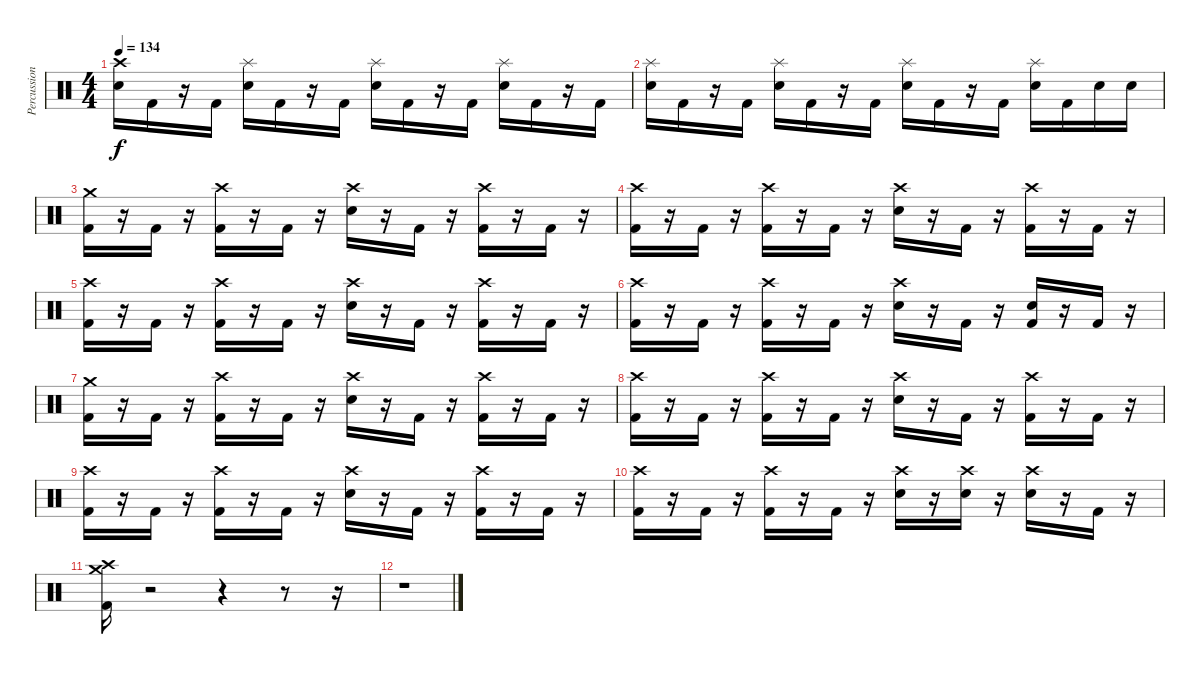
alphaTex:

\track ("Percussions" "Percussion") {instrument percussion}
\staff {score}
\articulation defaults
\ts (4 4)
\tempo 134
\clef neutral
\ks c
("Crash high (hit)" "Electric Snare (hit)").16{dy f} "Kick (hit) 2".16 r.16 "Kick (hit) 2".16 ("Splash (hit)" "Electric Snare (hit)").16 "Kick (hit) 2".16 r.16 "Kick (hit) 2".16 ("Splash (hit)" "Electric Snare (hit)").16 "Kick (hit) 2".16 r.16 "Kick (hit) 2".16 ("Splash (hit)" "Electric Snare (hit)").16 "Kick (hit) 2".16 r.16 "Kick (hit) 2".16 |
("Splash (hit)" "Electric Snare (hit)").16 "Kick (hit) 2".16 r.16 "Kick (hit) 2".16 ("Splash (hit)" "Electric Snare (hit)").16 "Kick (hit) 2".16 r.16 "Kick (hit) 2".16 ("Splash (hit)" "Electric Snare (hit)").16 "Kick (hit) 2".16 r.16 "Kick (hit) 2".16 ("Splash (hit)" "Electric Snare (hit)").16 "Kick (hit) 2".16 "Electric Snare (hit)".16 "Electric Snare (hit)".16 |
("Crash medium (hit)" "Kick (hit) 2").16 r.16 "Kick (hit) 2".16 r.16 ("Crash high (hit)" "Kick (hit) 2").16 r.16 "Kick (hit) 2".16 r.16 ("Crash high (hit)" "Electric Snare (hit)").16 r.16 "Kick (hit) 2".16 r.16 ("Crash high (hit)" "Kick (hit) 2").16 r.16 "Kick (hit) 2".16 r.16 |
("Crash high (hit)" "Kick (hit) 2").16 r.16 "Kick (hit) 2".16 r.16 ("Crash high (hit)" "Kick (hit) 2").16 r.16 "Kick (hit) 2".16 r.16 ("Crash high (hit)" "Electric Snare (hit)").16 r.16 "Kick (hit) 2".16 r.16 ("Crash high (hit)" "Kick (hit) 2").16 r.16 "Kick (hit) 2".16 r.16 |
("Crash high (hit)" "Kick (hit) 2").16 r.16 "Kick (hit) 2".16 r.16 ("Crash high (hit)" "Kick (hit) 2").16 r.16 "Kick (hit) 2".16 r.16 ("Crash high (hit)" "Electric Snare (hit)").16 r.16 "Kick (hit) 2".16 r.16 ("Crash high (hit)" "Kick (hit) 2").16 r.16 "Kick (hit) 2".16 r.16 |
("Crash high (hit)" "Kick (hit) 2").16 r.16 "Kick (hit) 2".16 r.16 ("Crash high (hit)" "Kick (hit) 2").16 r.16 "Kick (hit) 2".16 r.16 ("Crash high (hit)" "Electric Snare (hit)").16 r.16 "Kick (hit) 2".16 r.16 ("Electric Snare (hit)" "Kick (hit) 2").16 r.16 "Kick (hit) 2".16 r.16 |
("Crash medium (hit)" "Kick (hit) 2").16 r.16 "Kick (hit) 2".16 r.16 ("Crash high (hit)" "Kick (hit) 2").16 r.16 "Kick (hit) 2".16 r.16 ("Crash high (hit)" "Electric Snare (hit)").16 r.16 "Kick (hit) 2".16 r.16 ("Crash high (hit)" "Kick (hit) 2").16 r.16 "Kick (hit) 2".16 r.16 |
("Crash high (hit)" "Kick (hit) 2").16 r.16 "Kick (hit) 2".16 r.16 ("Crash high (hit)" "Kick (hit) 2").16 r.16 "Kick (hit) 2".16 r.16 ("Crash high (hit)" "Electric Snare (hit)").16 r.16 "Kick (hit) 2".16 r.16 ("Crash high (hit)" "Kick (hit) 2").16 r.16 "Kick (hit) 2".16 r.16 |
("Crash high (hit)" "Kick (hit) 2").16 r.16 "Kick (hit) 2".16 r.16 ("Crash high (hit)" "Kick (hit) 2").16 r.16 "Kick (hit) 2".16 r.16 ("Crash high (hit)" "Electric Snare (hit)").16 r.16 "Kick (hit) 2".16 r.16 ("Crash high (hit)" "Kick (hit) 2").16 r.16 "Kick (hit) 2".16 r.16 |
("Crash high (hit)" "Kick (hit) 2").16 r.16 "Kick (hit) 2".16 r.16 ("Crash high (hit)" "Kick (hit) 2").16 r.16 "Kick (hit) 2".16 r.16 ("Crash high (hit)" "Electric Snare (hit)").16 r.16 ("Crash high (hit)" "Electric Snare (hit)").16 r.16 ("Crash high (hit)" "Electric Snare (hit)").16 r.16 "Kick (hit) 2".16 r.16 |
("Crash medium (hit)" "Crash high (hit)" "Kick (hit) 2").16 r.2 r.4 r.8 r.16 |
r.1
